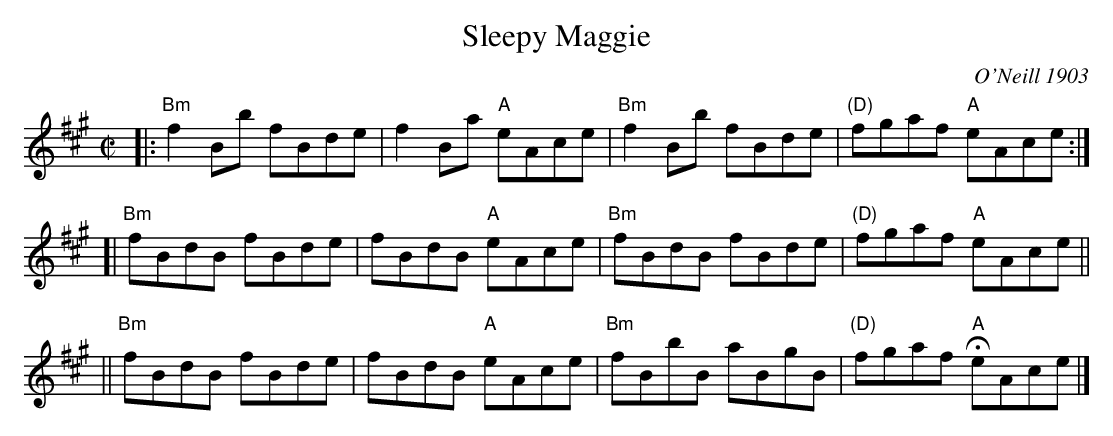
X:1
T: Sleepy Maggie
O: O'Neill 1903
M: C|
L: 1/8
K: BDorian
|: "Bm"f2Bb fBde | f2Ba "A"eAce | "Bm"f2Bb fBde | "(D)"fgaf "A"eAce :|
[| "Bm"fBdB fBde | fBdB "A"eAce | "Bm"fBdB fBde | "(D)"fgaf "A"eAce ||
|| "Bm"fBdB fBde | fBdB "A"eAce | "Bm"fBbB aBgB | "(D)"fgaf "A"HeAce |]
